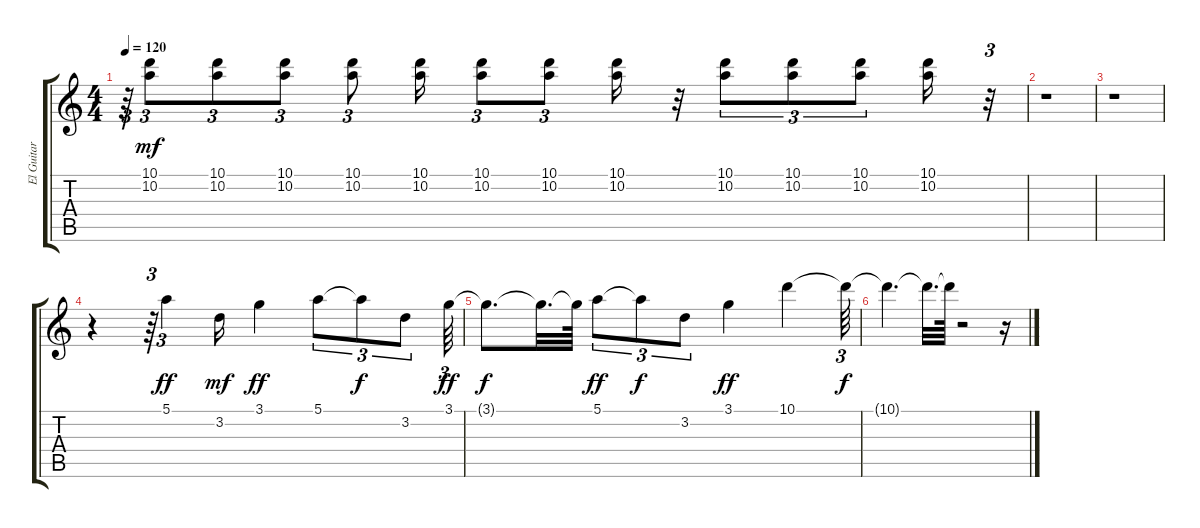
\track ("El Guitar" "El Guitar") {instrument electricguitarjazz}
\staff {score tabs}
\tuning (E4 B3 G3 D3 A2 E2) {hide}
\ts (4 4)
\tempo 120
\clef g2
\ks c
r.64{tu (3 2) dy mf} (10.1 10.2).8{tu (3 2)} (10.1 10.2).8{tu (3 2)} (10.1 10.2).8{tu (3 2)} (10.1 10.2).8{tu (3 2)} (10.1 10.2).16 (10.1 10.2).8{tu (3 2)} (10.1 10.2).8{tu (3 2)} (10.1 10.2).16 r.32 (10.1 10.2).8{tu (3 2)} (10.1 10.2).8{tu (3 2)} (10.1 10.2).8{tu (3 2)} (10.1 10.2).16 r.32{tu (3 2)} |
r.1 |
r.1 |
r.4 r.64{tu (3 2)} 5.1.4{tu (3 2) dy ff} 3.2.16{dy mf} 3.1.4{dy ff} 5.1.8{tu (3 2)} 5.1{t}.8{tu (3 2) dy f} 3.2.8{tu (3 2)} 3.1.64{tu (3 2) dy ff} |
3.1{t}.8{d dy f} 3.1{t}.32{d} 3.1{t}.64 5.1.8{tu (3 2) dy ff} 5.1{t}.8{tu (3 2) dy f} 3.2.8{tu (3 2)} 3.1.4{dy ff} 10.1.4 10.1{t}.64{tu (3 2) dy f} |
10.1{t}.4{d} 10.1{t}.32{d} 10.1{t}.64 r.2 r.16
